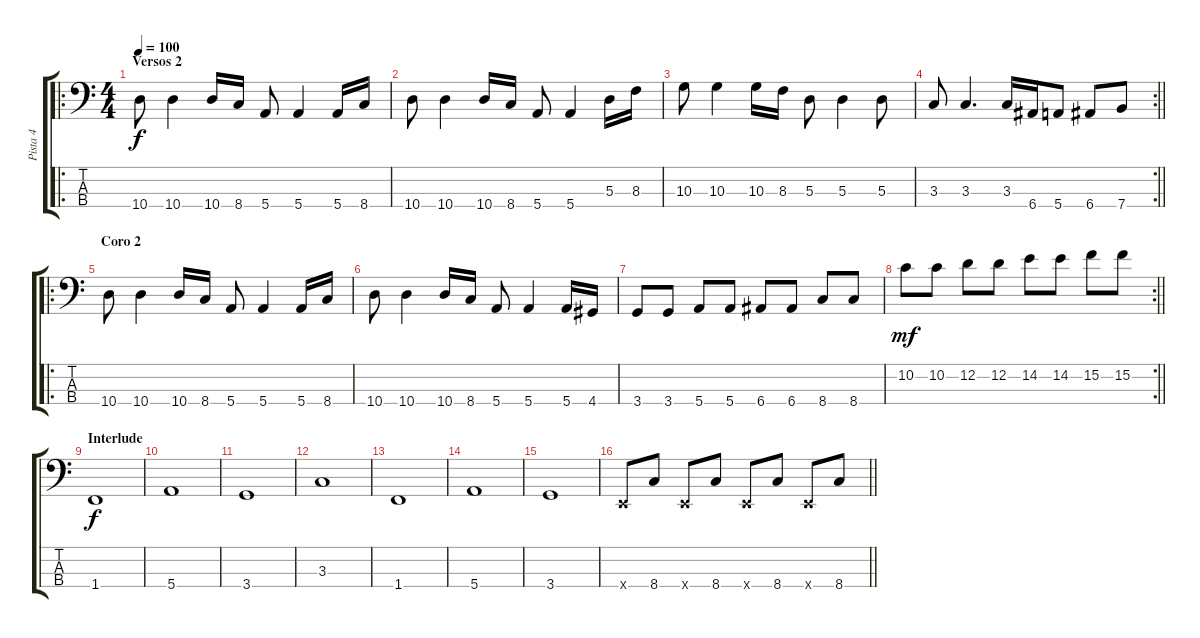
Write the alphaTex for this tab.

\track ("Pista 4" "Pista 4") {instrument electricbassfinger}
\staff {score tabs}
\tuning (G2 D2 A1 E1) {hide}
\ro
\ts (4 4)
\section ("" "Versos 2")
\tempo 100
\clef f4
\ks c
10.4.8{dy f} 10.4.4 10.4.16 8.4.16 5.4.8 5.4.4 5.4.16 8.4.16 |
10.4.8 10.4.4 10.4.16 8.4.16 5.4.8 5.4.4 5.3.16 8.3.16 |
10.3.8 10.3.4 10.3.16 8.3.16 5.3.8 5.3.4 5.3.8 |
\rc 2
\barLineRight lightlight
3.3.8 3.3.4{d} 3.3.16 6.4.16 5.4.8 6.4.8 7.4.8 |
\ro
\section ("" "Coro 2")
10.4.8 10.4.4 10.4.16 8.4.16 5.4.8 5.4.4 5.4.16 8.4.16 |
10.4.8 10.4.4 10.4.16 8.4.16 5.4.8 5.4.4 5.4.16 4.4.16 |
3.4.8 3.4.8 5.4.8 5.4.8 6.4.8 6.4.8 8.4.8 8.4.8 |
\rc 2
\barLineRight lightlight
10.2.8{dy mf} 10.2.8 12.2.8 12.2.8 14.2.8 14.2.8 15.2.8 15.2.8 |
\section ("" "Interlude")
1.4.1{dy f} |
5.4.1 |
3.4.1 |
3.3.1 |
1.4.1 |
5.4.1 |
3.4.1 |
\barLineRight lightlight
0.4{x}.8 8.4.8 0.4{x}.8 8.4.8 0.4{x}.8 8.4.8 0.4{x}.8 8.4.8
